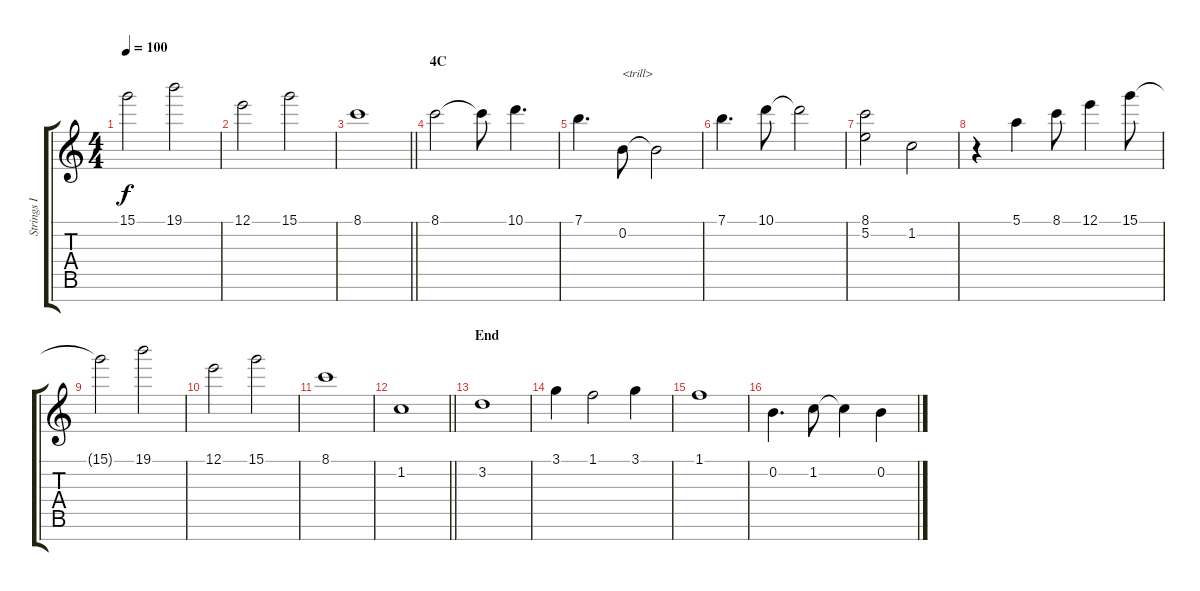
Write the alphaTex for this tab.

\track ("Strings I" "Strings I") {instrument stringensemble1}
\staff {score tabs}
\tuning (E5 B4 G4 D4 A3 E3 B2) {hide}
\ts (4 4)
\tempo 100
\clef g2
\ks c
15.1{t}.2{dy f} 19.1.2 |
12.1.2 15.1.2 |
\barLineRight lightlight
8.1.1 |
\section ("" "4C")
8.1.2 8.1{t}.8 10.1.4{d} |
7.1.4{d} 0.2.8{txt "<trill>"} 0.2{t}.2 |
7.1.4{d} 10.1.8 10.1{t}.2 |
(8.1 5.2).2 1.2.2 |
r.4 5.1.4 8.1.8 12.1.4 15.1.8 |
15.1{t}.2 19.1.2 |
12.1.2 15.1.2 |
8.1.1 |
\barLineRight lightlight
1.2.1 |
\section ("" "End")
3.2.1 |
3.1.4 1.1.2 3.1.4 |
1.1.1 |
0.2.4{d} 1.2.8 1.2{t}.4 0.2.4
